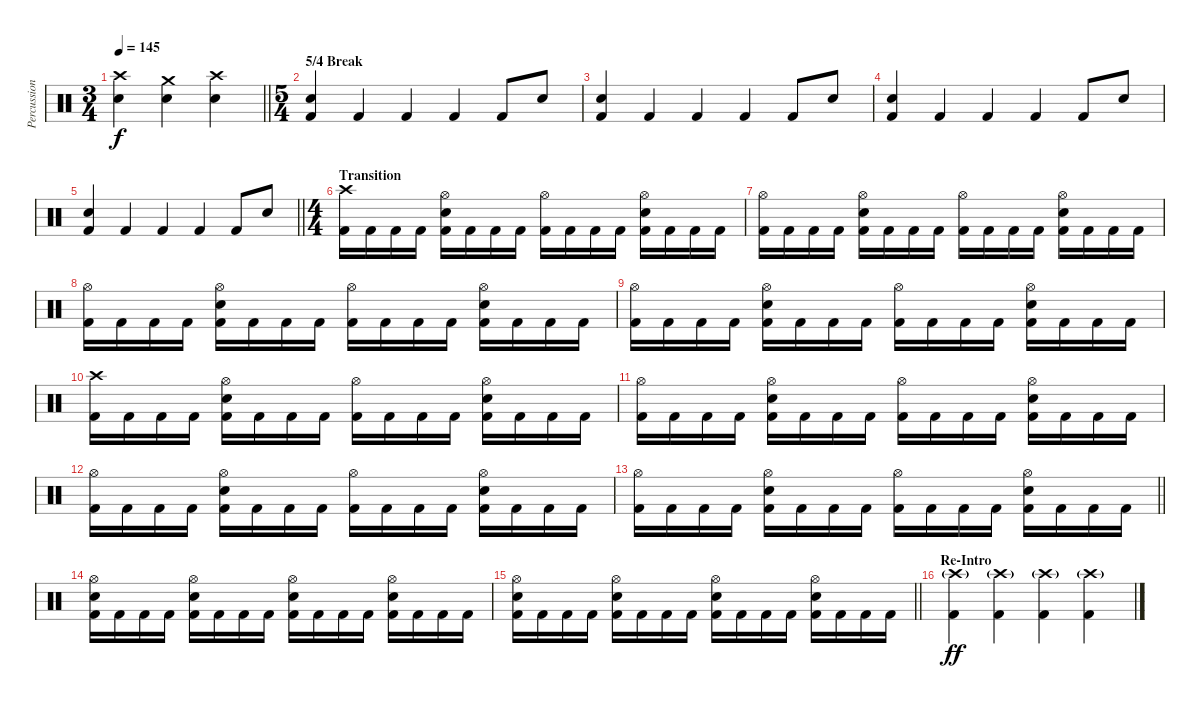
\track ("Percussion" "Percussion") {instrument percussion}
\staff {score}
\articulation defaults
\ts (3 4)
\tempo 145
\clef neutral
\barLineRight lightlight
\ks c
("Crash high (hit)" "Snare (hit) 2").4{dy f} ("Crash medium (hit)" "Snare (hit) 2").4 ("Crash high (hit)" "Snare (hit) 2").4 |
\ts (5 4)
\section ("" "5/4 Break")
("Snare (hit) 2" "Kick (hit) 2").4 "Kick (hit) 2".4 "Kick (hit) 2".4 "Kick (hit) 2".4 "Kick (hit) 2".8 "Snare (hit) 2".8 |
("Snare (hit) 2" "Kick (hit) 2").4 "Kick (hit) 2".4 "Kick (hit) 2".4 "Kick (hit) 2".4 "Kick (hit) 2".8 "Snare (hit) 2".8 |
("Snare (hit) 2" "Kick (hit) 2").4 "Kick (hit) 2".4 "Kick (hit) 2".4 "Kick (hit) 2".4 "Kick (hit) 2".8 "Snare (hit) 2".8 |
\barLineRight lightlight
("Snare (hit) 2" "Kick (hit) 2").4 "Kick (hit) 2".4 "Kick (hit) 2".4 "Kick (hit) 2".4 "Kick (hit) 2".8 "Snare (hit) 2".8 |
\ts (4 4)
\section ("" "Transition")
("Crash high (hit)" "Kick (hit) 2").16 "Kick (hit) 2".16 "Kick (hit) 2".16 "Kick (hit) 2".16 ("Hi-Hat (open)" "Snare (hit) 2" "Kick (hit) 2").16 "Kick (hit) 2".16 "Kick (hit) 2".16 "Kick (hit) 2".16 ("Hi-Hat (open)" "Kick (hit) 2").16 "Kick (hit) 2".16 "Kick (hit) 2".16 "Kick (hit) 2".16 ("Hi-Hat (open)" "Snare (hit) 2" "Kick (hit) 2").16 "Kick (hit) 2".16 "Kick (hit) 2".16 "Kick (hit) 2".16 |
("Hi-Hat (open)" "Kick (hit) 2").16 "Kick (hit) 2".16 "Kick (hit) 2".16 "Kick (hit) 2".16 ("Hi-Hat (open)" "Snare (hit) 2" "Kick (hit) 2").16 "Kick (hit) 2".16 "Kick (hit) 2".16 "Kick (hit) 2".16 ("Hi-Hat (open)" "Kick (hit) 2").16 "Kick (hit) 2".16 "Kick (hit) 2".16 "Kick (hit) 2".16 ("Hi-Hat (open)" "Snare (hit) 2" "Kick (hit) 2").16 "Kick (hit) 2".16 "Kick (hit) 2".16 "Kick (hit) 2".16 |
("Hi-Hat (open)" "Kick (hit) 2").16 "Kick (hit) 2".16 "Kick (hit) 2".16 "Kick (hit) 2".16 ("Hi-Hat (open)" "Snare (hit) 2" "Kick (hit) 2").16 "Kick (hit) 2".16 "Kick (hit) 2".16 "Kick (hit) 2".16 ("Hi-Hat (open)" "Kick (hit) 2").16 "Kick (hit) 2".16 "Kick (hit) 2".16 "Kick (hit) 2".16 ("Hi-Hat (open)" "Snare (hit) 2" "Kick (hit) 2").16 "Kick (hit) 2".16 "Kick (hit) 2".16 "Kick (hit) 2".16 |
("Hi-Hat (open)" "Kick (hit) 2").16 "Kick (hit) 2".16 "Kick (hit) 2".16 "Kick (hit) 2".16 ("Hi-Hat (open)" "Snare (hit) 2" "Kick (hit) 2").16 "Kick (hit) 2".16 "Kick (hit) 2".16 "Kick (hit) 2".16 ("Hi-Hat (open)" "Kick (hit) 2").16 "Kick (hit) 2".16 "Kick (hit) 2".16 "Kick (hit) 2".16 ("Hi-Hat (open)" "Snare (hit) 2" "Kick (hit) 2").16 "Kick (hit) 2".16 "Kick (hit) 2".16 "Kick (hit) 2".16 |
("Crash high (hit)" "Kick (hit) 2").16 "Kick (hit) 2".16 "Kick (hit) 2".16 "Kick (hit) 2".16 ("Hi-Hat (open)" "Snare (hit) 2" "Kick (hit) 2").16 "Kick (hit) 2".16 "Kick (hit) 2".16 "Kick (hit) 2".16 ("Hi-Hat (open)" "Kick (hit) 2").16 "Kick (hit) 2".16 "Kick (hit) 2".16 "Kick (hit) 2".16 ("Hi-Hat (open)" "Snare (hit) 2" "Kick (hit) 2").16 "Kick (hit) 2".16 "Kick (hit) 2".16 "Kick (hit) 2".16 |
("Hi-Hat (open)" "Kick (hit) 2").16 "Kick (hit) 2".16 "Kick (hit) 2".16 "Kick (hit) 2".16 ("Hi-Hat (open)" "Snare (hit) 2" "Kick (hit) 2").16 "Kick (hit) 2".16 "Kick (hit) 2".16 "Kick (hit) 2".16 ("Hi-Hat (open)" "Kick (hit) 2").16 "Kick (hit) 2".16 "Kick (hit) 2".16 "Kick (hit) 2".16 ("Hi-Hat (open)" "Snare (hit) 2" "Kick (hit) 2").16 "Kick (hit) 2".16 "Kick (hit) 2".16 "Kick (hit) 2".16 |
("Hi-Hat (open)" "Kick (hit) 2").16 "Kick (hit) 2".16 "Kick (hit) 2".16 "Kick (hit) 2".16 ("Hi-Hat (open)" "Snare (hit) 2" "Kick (hit) 2").16 "Kick (hit) 2".16 "Kick (hit) 2".16 "Kick (hit) 2".16 ("Hi-Hat (open)" "Kick (hit) 2").16 "Kick (hit) 2".16 "Kick (hit) 2".16 "Kick (hit) 2".16 ("Hi-Hat (open)" "Snare (hit) 2" "Kick (hit) 2").16 "Kick (hit) 2".16 "Kick (hit) 2".16 "Kick (hit) 2".16 |
\barLineRight lightlight
("Hi-Hat (open)" "Kick (hit) 2").16 "Kick (hit) 2".16 "Kick (hit) 2".16 "Kick (hit) 2".16 ("Hi-Hat (open)" "Snare (hit) 2" "Kick (hit) 2").16 "Kick (hit) 2".16 "Kick (hit) 2".16 "Kick (hit) 2".16 ("Hi-Hat (open)" "Kick (hit) 2").16 "Kick (hit) 2".16 "Kick (hit) 2".16 "Kick (hit) 2".16 ("Hi-Hat (open)" "Snare (hit) 2" "Kick (hit) 2").16 "Kick (hit) 2".16 "Kick (hit) 2".16 "Kick (hit) 2".16 |
("Hi-Hat (open)" "Snare (hit) 2" "Kick (hit) 2").16 "Kick (hit) 2".16 "Kick (hit) 2".16 "Kick (hit) 2".16 ("Hi-Hat (open)" "Snare (hit) 2" "Kick (hit) 2").16 "Kick (hit) 2".16 "Kick (hit) 2".16 "Kick (hit) 2".16 ("Hi-Hat (open)" "Snare (hit) 2" "Kick (hit) 2").16 "Kick (hit) 2".16 "Kick (hit) 2".16 "Kick (hit) 2".16 ("Hi-Hat (open)" "Snare (hit) 2" "Kick (hit) 2").16 "Kick (hit) 2".16 "Kick (hit) 2".16 "Kick (hit) 2".16 |
\barLineRight lightlight
("Hi-Hat (open)" "Snare (hit) 2" "Kick (hit) 2").16 "Kick (hit) 2".16 "Kick (hit) 2".16 "Kick (hit) 2".16 ("Hi-Hat (open)" "Snare (hit) 2" "Kick (hit) 2").16 "Kick (hit) 2".16 "Kick (hit) 2".16 "Kick (hit) 2".16 ("Hi-Hat (open)" "Snare (hit) 2" "Kick (hit) 2").16 "Kick (hit) 2".16 "Kick (hit) 2".16 "Kick (hit) 2".16 ("Hi-Hat (open)" "Snare (hit) 2" "Kick (hit) 2").16 "Kick (hit) 2".16 "Kick (hit) 2".16 "Kick (hit) 2".16 |
\section ("" "Re-Intro")
("Crash high (hit)"{g} "Kick (hit) 2").4{dy ff} ("Crash high (hit)"{g} "Kick (hit) 2").4 ("Crash high (hit)"{g} "Kick (hit) 2").4 ("Crash high (hit)"{g} "Kick (hit) 2").4
